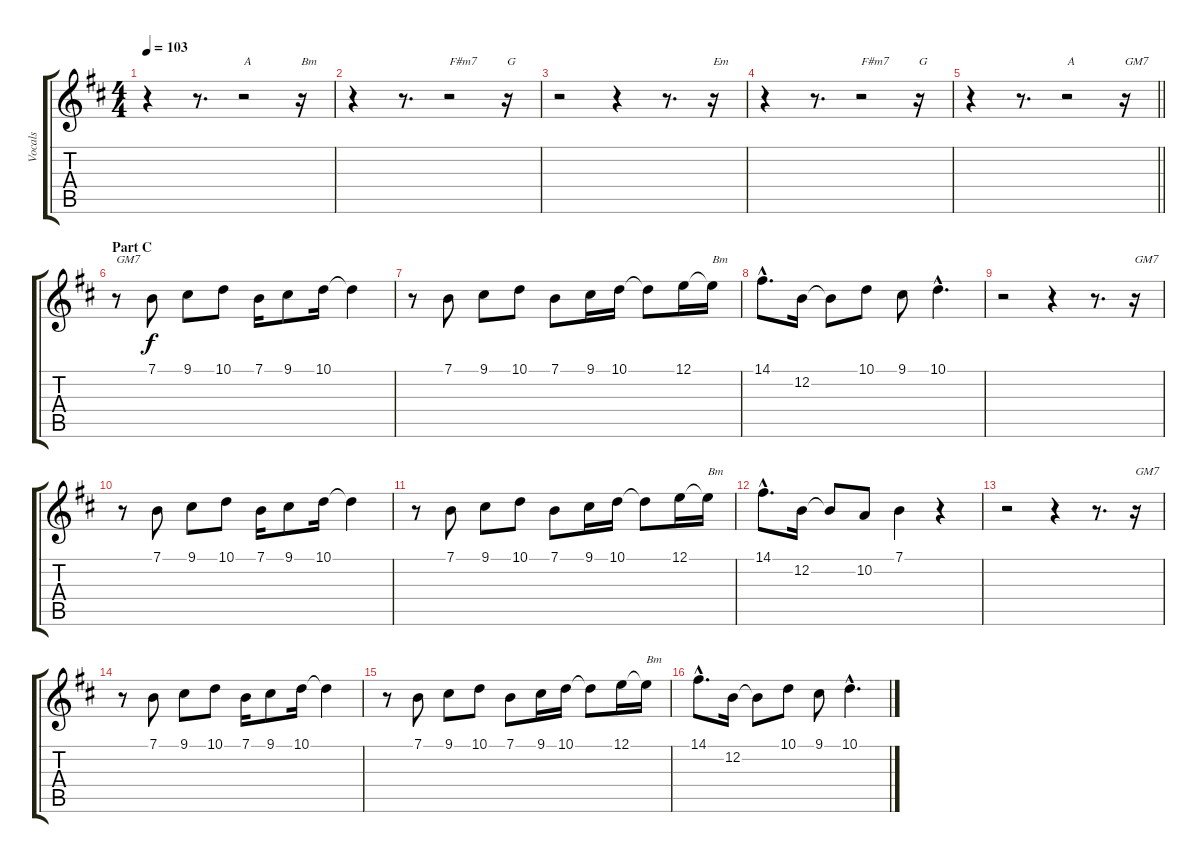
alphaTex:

\track ("Vocals" "Vocals") {instrument trumpet}
\staff {score tabs}
\tuning (E4 B3 G3 D3 A2 E2) {hide}
\ts (4 4)
\tempo 103
\clef g2
\ks d
r.4{dy f} r.8{d} r.2{txt "A"} r.16{txt "Bm"} |
r.4 r.8{d} r.2{txt "F#m7"} r.16{txt "G"} |
r.2 r.4 r.8{d} r.16{txt "Em"} |
r.4 r.8{d} r.2{txt "F#m7"} r.16{txt "G"} |
\barLineRight lightlight
r.4 r.8{d} r.2{txt "A"} r.16{txt "GM7"} |
\section ("" "Part C")
r.8{txt "GM7"} 7.1.8 9.1.8 10.1.8 7.1.16 9.1.8 10.1.16 10.1{t}.4 |
r.8 7.1.8 9.1.8 10.1.8 7.1.8 9.1.16 10.1.16 10.1{t}.8 12.1.16 12.1{t}.16{txt "Bm"} |
14.1{hac}.8{d} 12.2.16 12.2{t}.8 10.1.8 9.1.8 10.1{hac}.4{d} |
r.2 r.4 r.8{d} r.16{txt "GM7"} |
r.8 7.1.8 9.1.8 10.1.8 7.1.16 9.1.8 10.1.16 10.1{t}.4 |
r.8 7.1.8 9.1.8 10.1.8 7.1.8 9.1.16 10.1.16 10.1{t}.8 12.1.16 12.1{t}.16{txt "Bm"} |
14.1{hac}.8{d} 12.2.16 12.2{t}.8 10.2.8 7.1.4 r.4 |
r.2 r.4 r.8{d} r.16{txt "GM7"} |
r.8 7.1.8 9.1.8 10.1.8 7.1.16 9.1.8 10.1.16 10.1{t}.4 |
r.8 7.1.8 9.1.8 10.1.8 7.1.8 9.1.16 10.1.16 10.1{t}.8 12.1.16 12.1{t}.16{txt "Bm"} |
14.1{hac}.8{d} 12.2.16 12.2{t}.8 10.1.8 9.1.8 10.1{hac}.4{d}
